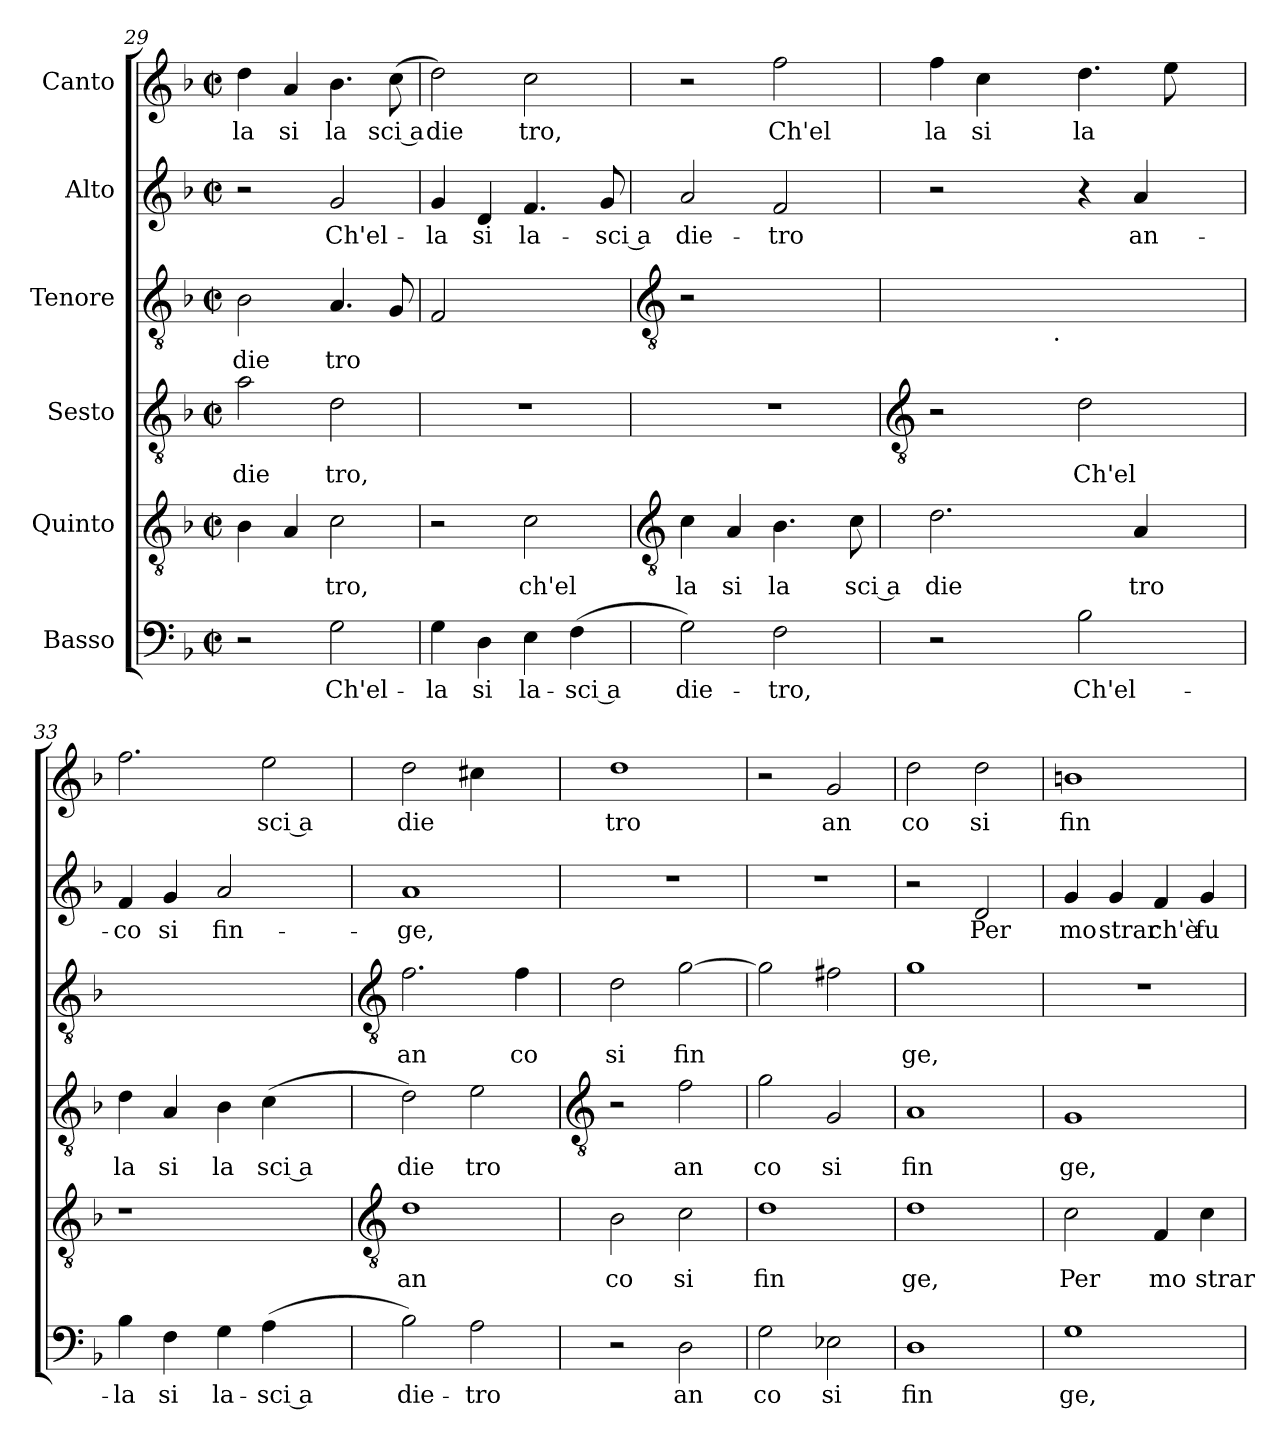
**kern	**text	**kern	**text	**kern	**text	**kern	**text	**kern	**text	**kern	**text
*part6	*part6	*part5	*part5	*part4	*part4	*part3	*part3	*part2	*part2	*part1	*part1
*staff6	*staff6	*staff5	*staff5	*staff4	*staff4	*staff3	*staff3	*staff2	*staff2	*staff1	*staff1
*I"Basso	*	*I"Quinto	*	*I"Sesto	*	*I"Tenore	*	*I"Alto	*	*I"Canto	*
*clefF4	*	*clefGv2	*	*clefGv2	*	*clefGv2	*	*clefG2	*	*clefG2	*
*k[b-]	*	*k[b-]	*	*k[b-]	*	*k[b-]	*	*k[b-]	*	*k[b-]	*
*F:	*	*F:	*	*F:	*	*F:	*	*F:	*	*F:	*
*M2/2	*	*M2/2	*	*M2/2	*	*M2/2	*	*M2/2	*	*M2/2	*
*met(c|)	*	*met(c|)	*	*met(c|)	*	*met(c|)	*	*met(c|)	*	*met(c|)	*
=29	=29	=29	=29	=29	=29	=29	=29	=29	=29	=29	=29
!	!	!	!	!	!LO:LY:b	!	!LO:LY:b	!	!	!	!LO:LY:b
2r	.	4B-\	.	2a\	die	2B-\	die	2r	.	4dd\	la
!	!	!	!	!	!	!	!	!	!	!	!LO:LY:b
.	.	4A/	.	.	.	.	.	.	.	4a/	si
!	!LO:LY:b	!	!LO:LY:b	!	!LO:LY:b	!	!LO:LY:b	!	!LO:LY:b	!	!LO:LY:b
2G\	Ch'el-	2c\	tro,	2d\	tro,	4.A/	tro	2g/	Ch'el-	4.b-\	la
!	!	!	!	!	!	!	!	!	!	!	!LO:LY:b
.	.	.	.	.	.	8G/	.	.	.	(>8cc\	sci a
=30	=30	=30	=30	=30	=30	=30	=30	=30	=30	=30	=30
!	!LO:LY:b	!	!	!	!	!	!	!	!LO:LY:b	!	!LO:LY:b
4G\	-la	2r	.	1r	.	2F/	.	4g/	-la	2dd\)	die
!	!LO:LY:b	!	!	!	!	!	!	!	!LO:LY:b	!	!
4D\	si	.	.	.	.	.	.	4d/	si	.	.
!	!LO:LY:b	!	!LO:LY:b	!	!	!	!	!	!LO:LY:b	!	!LO:LY:b
4E\	la-	2c\	ch'el	.	.	2ryy	.	4.f/	la-	2cc\	tro,
!	!LO:LY:b	!	!	!	!	!	!	!	!	!	!
(>4F\	-sci a	.	.	.	.	.	.	.	.	.	.
!	!	!	!	!	!	!	!	!	!LO:LY:b	!	!
.	.	.	.	.	.	.	.	8g/	-sci a	.	.
!!LO:LB:g=z
=31	=31	=31	=31	=31	=31	=31	=31	=31	=31	=31	=31
*	*	*clefGv2	*	*	*	*clefGv2	*	*	*	*	*
!	!LO:LY:b	!	!LO:LY:b	!	!	!	!	!	!LO:LY:b	!	!
2G\)	die-	4c\	la	1r	.	2r	.	2a/	die-	2r	.
!	!	!	!LO:LY:b	!	!	!	!	!	!	!	!
.	.	4A/	si	.	.	.	.	.	.	.	.
!	!LO:LY:b	!	!LO:LY:b	!	!	!	!	!	!LO:LY:b	!	!LO:LY:b
2F\	-tro,	4.B-\	la	.	.	4ryy	.	2f/	-tro	2ff\	Ch'el
.	.	.	.	.	.	4ryy	.	.	.	.	.
!	!	!	!LO:LY:b	!	!	!	!	!	!	!	!
.	.	8c\	sci a	.	.	.	.	.	.	.	.
!!LO:LB:g=z
=32	=32	=32	=32	=32	=32	=32	=32	=32	=32	=32	=32
*	*	*	*	*clefGv2	*	*	*	*	*	*	*
!	!	!	!LO:LY:b	!	!	!	!	!	!	!	!LO:LY:b
2r	.	2.d\	die	2r	.	4ryy	.	2r	.	4ff\	la
!	!	!	!	!	!	!	!	!	!	!	!LO:LY:b
.	.	.	.	.	.	32ryy	.	.	.	4cc\	si
.	.	.	.	.	.	32ryy	.	.	.	.	.
.	.	.	.	.	.	32ryy	.	.	.	.	.
.	.	.	.	.	.	32ryy	.	.	.	.	.
.	.	.	.	.	.	32ryy	.	.	.	.	.
.	.	.	.	.	.	32ryy	.	.	.	.	.
!	!	!	!	!	!	!LO:TX:b:t=.	!	!	!	!	!
.	.	.	.	.	.	32ryy	.	.	.	.	.
.	.	.	.	.	.	4ryy	.	.	.	.	.
!	!LO:LY:b	!	!	!	!LO:LY:b	!	!	!	!	!	!LO:LY:b
2B-\	Ch'el-	.	.	2d\	Ch'el	.	.	4r	.	4.dd\	la
.	.	.	.	.	.	4ryy	.	.	.	.	.
!	!	!	!LO:LY:b	!	!	!	!	!	!LO:LY:b	!	!
.	.	4A/	tro	.	.	.	.	4a/	an-	.	.
.	.	.	.	.	.	.	.	.	.	8ee\	.
.	.	.	.	.	.	4ryy	.	.	.	.	.
8..ryy	.	8..ryy	.	8..ryy	.	.	.	8..ryy	.	8..ryy	.
=33	=33	=33	=33	=33	=33	=33	=33	=33	=33	=33	=33
!	!LO:LY:b	!	!	!	!LO:LY:b	!	!	!	!LO:LY:b	!	!
4B-\	-la	1r	.	4d\	la	4ryy	.	4f/	-co	2.ff\	.
!	!LO:LY:b	!	!	!	!LO:LY:b	!	!	!	!LO:LY:b	!	!
4F\	si	.	.	4A/	si	32ryy	.	4g/	si	.	.
.	.	.	.	.	.	32%31ryy	.	.	.	.	.
!	!LO:LY:b	!	!	!	!LO:LY:b	!	!	!	!LO:LY:b	!	!
4G\	la-	.	.	4B-\	la	.	.	2a/	fin-	.	.
!	!LO:LY:b	!	!	!	!LO:LY:b	!	!	!	!	!	!LO:LY:b
(>4A\	-sci a	.	.	(>4c\	sci a	.	.	.	.	2ee\	sci a
4ryy	.	4ryy	.	4ryy	.	.	.	4ryy	.	.	.
!!LO:LB:g=z
=34	=34	=34	=34	=34	=34	=34	=34	=34	=34	=34	=34
*	*	*clefGv2	*	*	*	*clefGv2	*	*	*	*	*
!	!LO:LY:b	!	!LO:LY:b	!	!LO:LY:b	!	!LO:LY:b	!	!LO:LY:b	!	!LO:LY:b
2B-\)	die-	1d	an	2d\)	die	2.f\	an	1a	-ge,	2dd\	die
!	!LO:LY:b	!	!	!	!LO:LY:b	!	!	!	!	!	!
2A\	-tro	.	.	2e\	tro	.	.	.	.	4cc#X\	.
!	!	!	!	!	!	!	!LO:LY:b	!	!	!	!
.	.	.	.	.	.	4f\	co	.	.	4ryy	.
!!LO:LB:g=z
=35	=35	=35	=35	=35	=35	=35	=35	=35	=35	=35	=35
*	*	*	*	*clefGv2	*	*	*	*	*	*	*
!	!	!	!LO:LY:b	!	!	!	!LO:LY:b	!	!	!	!LO:LY:b
2r	.	2B-\	co	2r	.	2d\	si	1r	.	1dd	tro
!	!LO:LY:b	!	!LO:LY:b	!	!LO:LY:b	!	!LO:LY:b	!	!	!	!
2D\	an	2c\	si	2f\	an	[2g\	fin	.	.	.	.
=36	=36	=36	=36	=36	=36	=36	=36	=36	=36	=36	=36
!	!LO:LY:b	!	!LO:LY:b	!	!LO:LY:b	!	!	!	!	!	!
2G\	co	1d	fin	2g\	co	2g\]	.	1r	.	2r	.
!	!LO:LY:b	!	!	!	!LO:LY:b	!	!	!	!	!	!LO:LY:b
2E-X\	si	.	.	2G/	si	2f#X\	.	.	.	2g/	an
=37	=37	=37	=37	=37	=37	=37	=37	=37	=37	=37	=37
!	!LO:LY:b	!	!LO:LY:b	!	!LO:LY:b	!	!LO:LY:b	!	!	!	!LO:LY:b
1D	fin	1d	ge,	1A	fin	1g	ge,	2r	.	2dd\	co
!	!	!	!	!	!	!	!	!	!LO:LY:b	!	!LO:LY:b
.	.	.	.	.	.	.	.	2d/	Per	2dd\	si
=38	=38	=38	=38	=38	=38	=38	=38	=38	=38	=38	=38
!	!LO:LY:b	!	!LO:LY:b	!	!LO:LY:b	!	!	!	!LO:LY:b	!	!LO:LY:b
1G	ge,	2c\	Per	1G	ge,	1r	.	4g/	mo	1bn	fin
!	!	!	!	!	!	!	!	!	!LO:LY:b	!	!
.	.	.	.	.	.	.	.	4g/	strar	.	.
!	!	!	!LO:LY:b	!	!	!	!	!	!LO:LY:b	!	!
.	.	4F/	mo	.	.	.	.	4f/	ch'è	.	.
!	!	!	!LO:LY:b	!	!	!	!	!	!LO:LY:b	!	!
.	.	4c\	strar	.	.	.	.	4g/	fu	.	.
=	=	=	=	=	=	=	=	=	=	=	=
*-	*-	*-	*-	*-	*-	*-	*-	*-	*-	*-	*-
